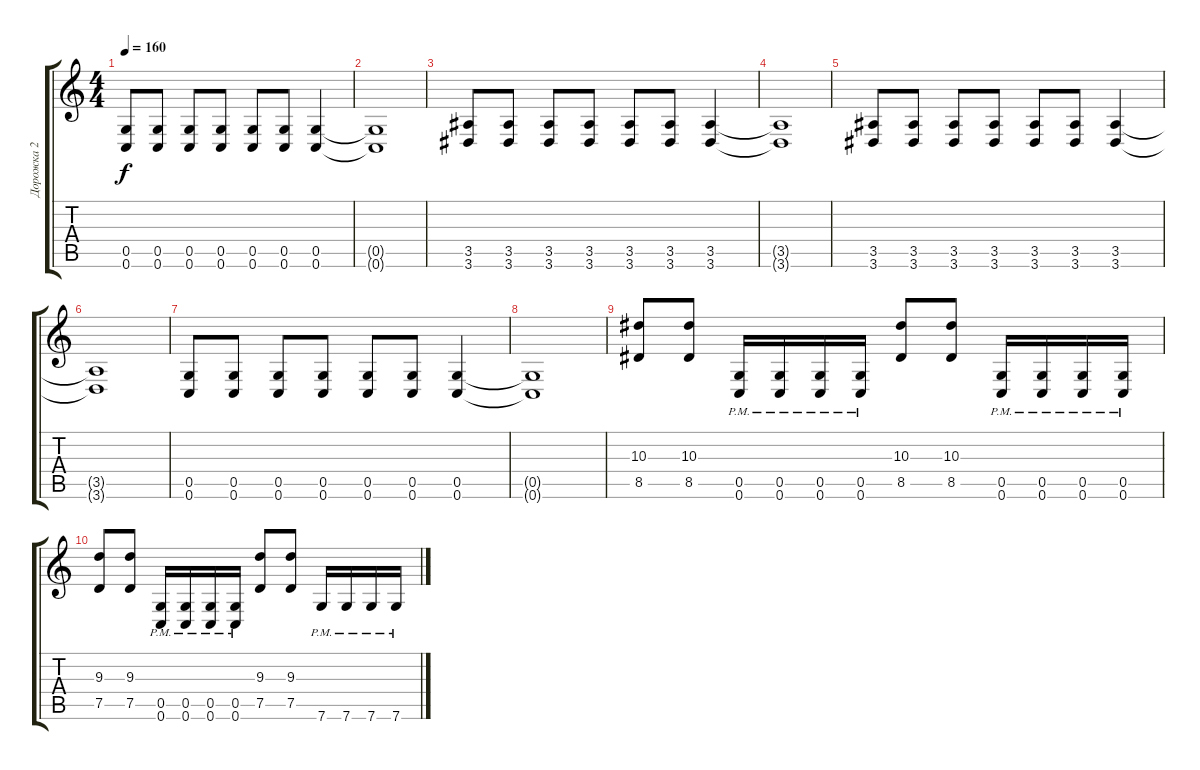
\track ("Дорожка 2" "Дорожка 2") {instrument distortionguitar}
\staff {score tabs}
\tuning (D4 A3 F3 C3 G2 C2) {hide}
\ts (4 4)
\tempo 160
\clef g2
\ks c
(0.5 0.6).8{dy f} (0.5 0.6).8 (0.5 0.6).8 (0.5 0.6).8 (0.5 0.6).8 (0.5 0.6).8 (0.5 0.6).4 |
(0.5{t} 0.6{t}).1 |
(3.5 3.6).8 (3.5 3.6).8 (3.5 3.6).8 (3.5 3.6).8 (3.5 3.6).8 (3.5 3.6).8 (3.5 3.6).4 |
(3.5{t} 3.6{t}).1 |
(3.5 3.6).8 (3.5 3.6).8 (3.5 3.6).8 (3.5 3.6).8 (3.5 3.6).8 (3.5 3.6).8 (3.5 3.6).4 |
(3.5{t} 3.6{t}).1 |
(0.5 0.6).8 (0.5 0.6).8 (0.5 0.6).8 (0.5 0.6).8 (0.5 0.6).8 (0.5 0.6).8 (0.5 0.6).4 |
(0.5{t} 0.6{t}).1 |
(10.3 8.5).8 (10.3 8.5).8 (0.5{pm} 0.6{pm}).16 (0.5{pm} 0.6{pm}).16 (0.5{pm} 0.6{pm}).16 (0.5{pm} 0.6{pm}).16 (10.3 8.5).8 (10.3 8.5).8 (0.5{pm} 0.6{pm}).16 (0.5{pm} 0.6{pm}).16 (0.5{pm} 0.6{pm}).16 (0.5{pm} 0.6{pm}).16 |
(9.3 7.5).8 (9.3 7.5).8 (0.5{pm} 0.6{pm}).16 (0.5{pm} 0.6{pm}).16 (0.5{pm} 0.6{pm}).16 (0.5{pm} 0.6{pm}).16 (9.3 7.5).8 (9.3 7.5).8 7.6{pm}.16 7.6{pm}.16 7.6{pm}.16 7.6{pm}.16
